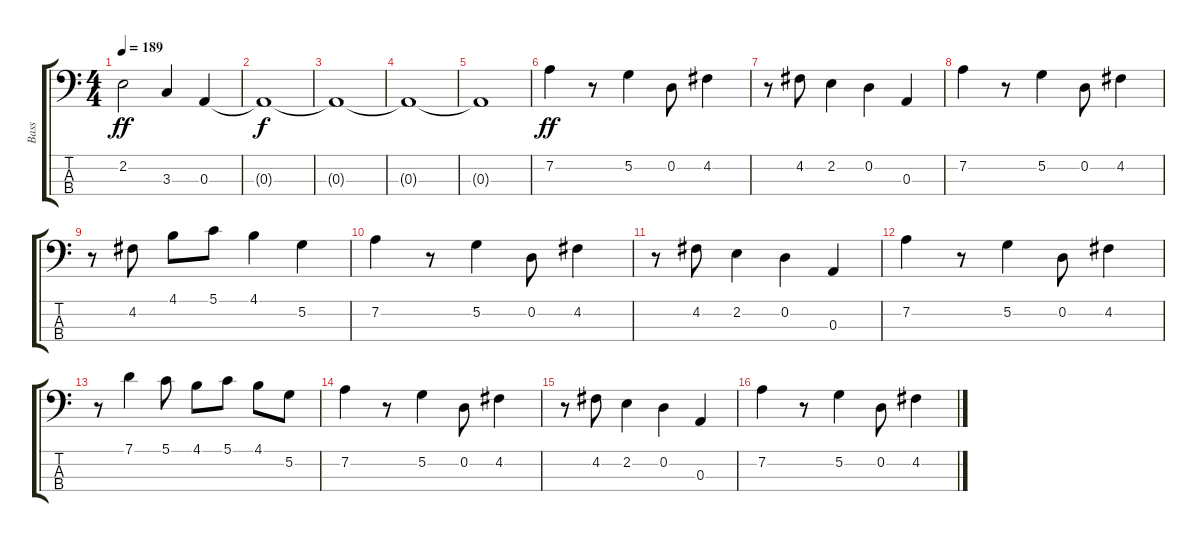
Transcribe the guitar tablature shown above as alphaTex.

\track ("Bass" "Bass") {instrument electricbassfinger}
\staff {score tabs}
\tuning (G2 D2 A1 E1) {hide}
\ts (4 4)
\tempo 189
\clef f4
\ks c
2.2.2{dy ff} 3.3.4 0.3.4 |
0.3{t}.1{dy f} |
0.3{t}.1 |
0.3{t}.1 |
0.3{t}.1 |
7.2.4{dy ff} r.8 5.2.4 0.2.8 4.2.4 |
r.8 4.2.8 2.2.4 0.2.4 0.3.4 |
7.2.4 r.8 5.2.4 0.2.8 4.2.4 |
r.8 4.2.8 4.1.8 5.1.8 4.1.4 5.2.4 |
7.2.4 r.8 5.2.4 0.2.8 4.2.4 |
r.8 4.2.8 2.2.4 0.2.4 0.3.4 |
7.2.4 r.8 5.2.4 0.2.8 4.2.4 |
r.8 7.1.4 5.1.8 4.1.8 5.1.8 4.1.8 5.2.8 |
7.2.4 r.8 5.2.4 0.2.8 4.2.4 |
r.8 4.2.8 2.2.4 0.2.4 0.3.4 |
7.2.4 r.8 5.2.4 0.2.8 4.2.4
